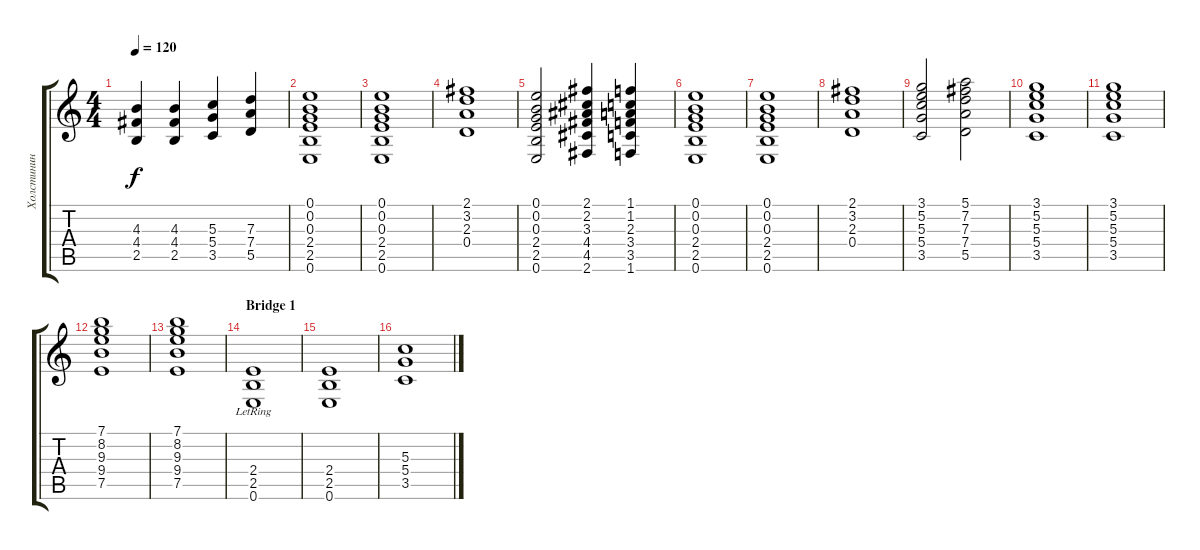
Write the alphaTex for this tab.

\track ("Холстинин" "Холстинин") {instrument overdrivenguitar}
\staff {score tabs}
\tuning (E4 B3 G3 D3 A2 E2) {hide}
\ts (4 4)
\tempo 120
\clef g2
\ks c
(4.3 4.4 2.5).4{dy f} (4.3 4.4 2.5).4 (5.3 5.4 3.5).4 (7.3 7.4 5.5).4 |
(0.1 0.2 0.3 2.4 2.5 0.6).1 |
(0.1 0.2 0.3 2.4 2.5 0.6).1 |
(2.1 3.2 2.3 0.4).1 |
(0.1 0.2 0.3 2.4 2.5 0.6).2 (2.1 2.2 3.3 4.4 4.5 2.6).4 (1.1 1.2 2.3 3.4 3.5 1.6).4 |
(0.1 0.2 0.3 2.4 2.5 0.6).1 |
(0.1 0.2 0.3 2.4 2.5 0.6).1 |
(2.1 3.2 2.3 0.4).1 |
(3.1 5.2 5.3 5.4 3.5).2 (5.1 7.2 7.3 7.4 5.5).2 |
(3.1 5.2 5.3 5.4 3.5).1 |
(3.1 5.2 5.3 5.4 3.5).1 |
(7.1 8.2 9.3 9.4 7.5).1 |
(7.1 8.2 9.3 9.4 7.5).1 |
\section ("" "Bridge 1")
(2.4 2.5{lr} 0.6{lr}).1 |
(2.4 2.5 0.6).1 |
(5.3 5.4 3.5).1
